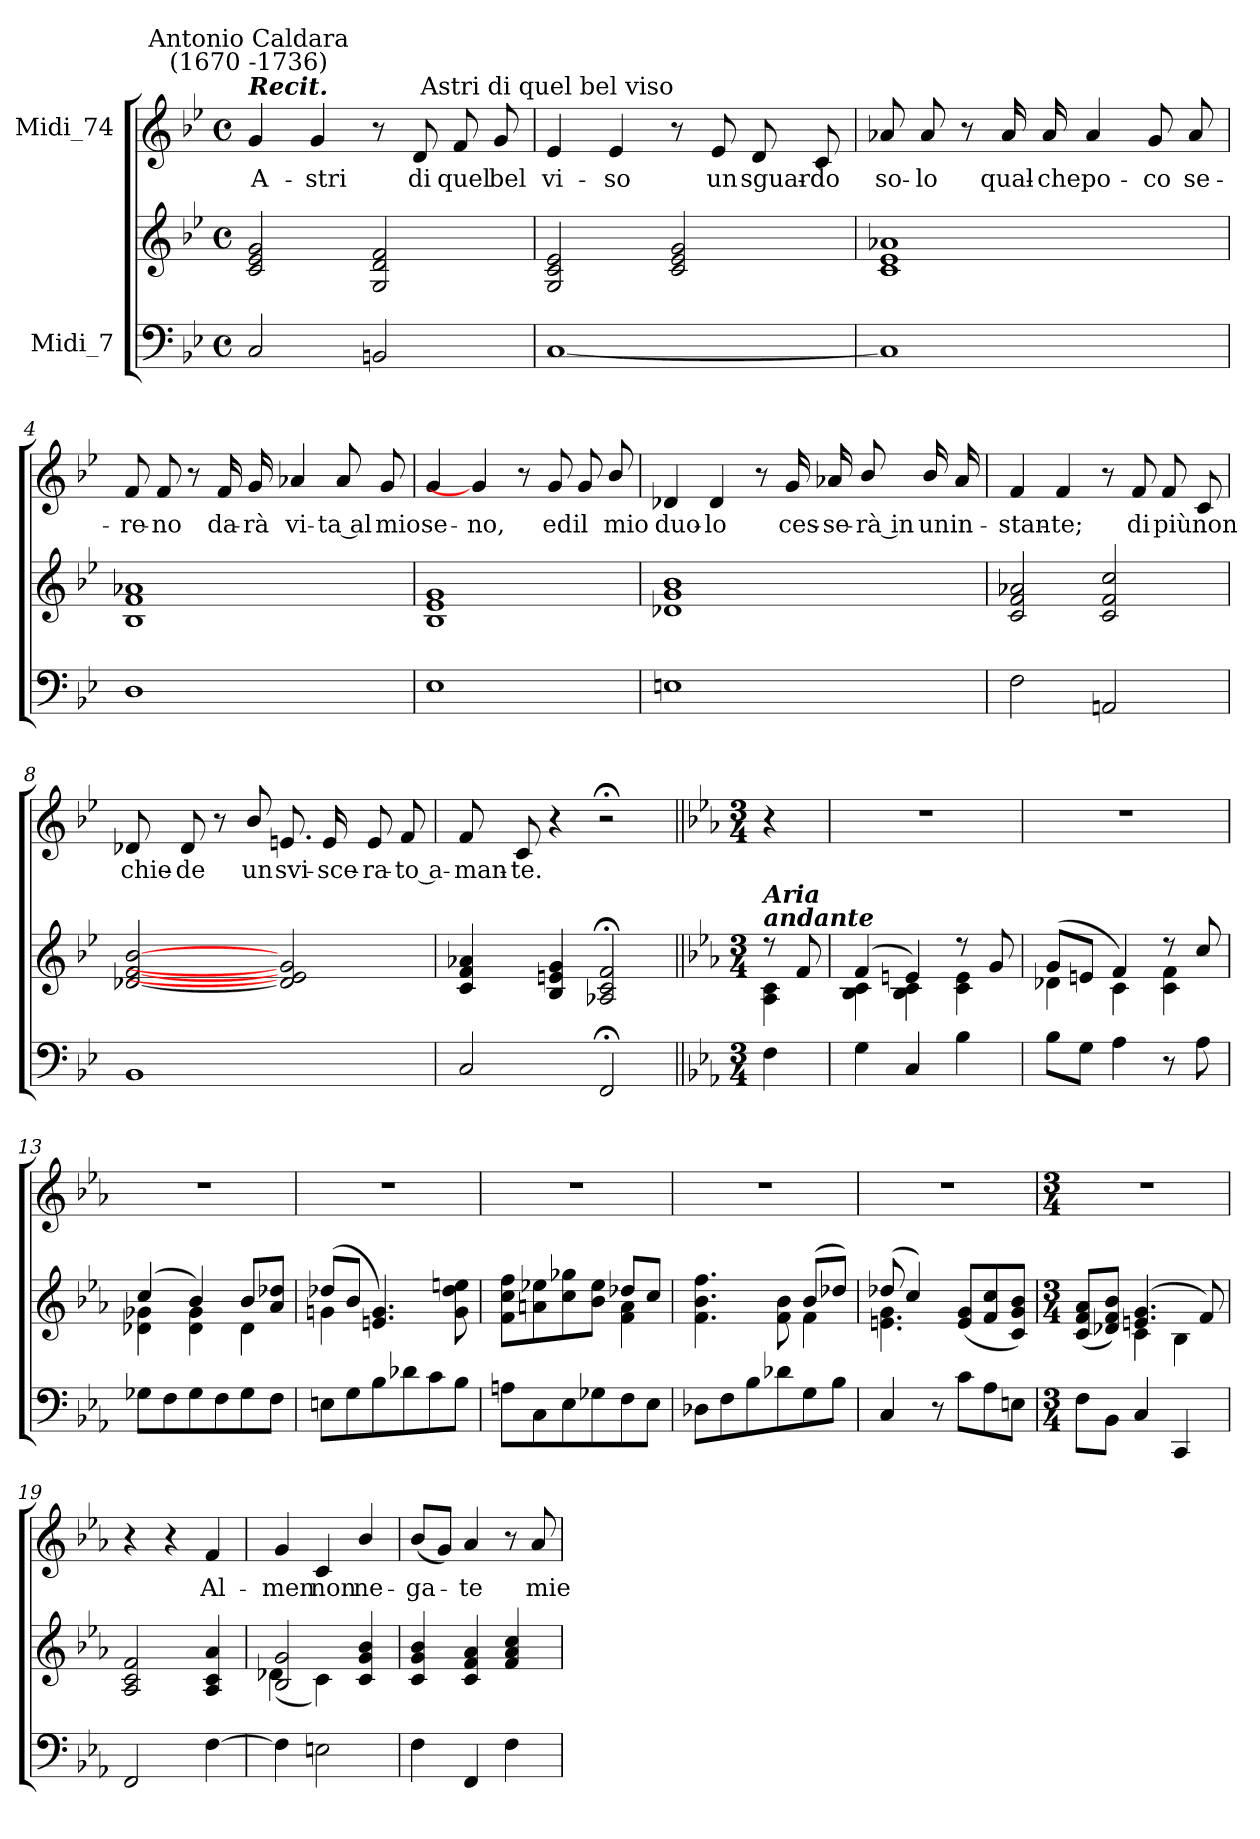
**kern	**kern	**kern	**text
*part2	*part2	*part1	*part1
*staff3	*staff2	*staff1	*staff1
*I"Midi_7	*	*I"Midi_74	*
*clefF4	*clefG2	*clefG2	*
*k[b-e-]	*k[b-e-]	*k[b-e-]	*
*B-:	*B-:	*B-:	*
*M4/4	*M4/4	*M4/4	*
*met(c)	*met(c)	*met(c)	*
=1	=1	=1	=1
!	!	!LO:TX:a:Bi:t=Recit.	!
!	!	!LO:TX:a:cj:t=Antonio Caldara\n(1670 -1736)	!
!	!	!	!LO:LY:b
2C	2c 2e- 2g	4g	A-
!	!	!	!LO:LY:b
.	.	4g	-stri
2BBn	2G 2d 2f	8r	.
!	!	!	!LO:LY:b
.	.	8d	di
!	!	!	!LO:LY:b
.	.	8f	quel
!	!	!	!LO:LY:b
.	.	8g	bel
=2	=2	=2	=2
!	!	!LO:TX:a:cj:t=Astri di quel bel viso	!
!	!	!	!LO:LY:b
[1C	2G 2c 2e-	4e-	vi-
!	!	!	!LO:LY:b
.	.	4e-	-so
.	2c 2e- 2g	8r	.
!	!	!	!LO:LY:b
.	.	8e-	un
!	!	!	!LO:LY:b
.	.	8d	sguar-
!	!	!	!LO:LY:b
.	.	8c	-do
=3	=3	=3	=3
!	!	!	!LO:LY:b
1C]	1c 1e- 1a-X	8a-X	so-
!	!	!	!LO:LY:b
.	.	8a-	-lo
.	.	8r	.
!	!	!	!LO:LY:b
.	.	16a-	qual-
!	!	!	!LO:LY:b
.	.	16a-	-che
!	!	!	!LO:LY:b
.	.	4a-	po-
!	!	!	!LO:LY:b
.	.	8g	-co
!	!	!	!LO:LY:b
.	.	8a-	se-
=4	=4	=4	=4
!	!	!	!LO:LY:b
1D	1B- 1f 1a-X	8f	-re-
!	!	!	!LO:LY:b
.	.	8f	-no
.	.	8r	.
!	!	!	!LO:LY:b
.	.	16f	da-
!	!	!	!LO:LY:b
.	.	16g	-rà
!	!	!	!LO:LY:b
.	.	4a-X	vi-
!	!	!	!LO:LY:b
.	.	8a-	-ta al
!	!	!	!LO:LY:b
.	.	8g	mio
!!LO:LB:g=z
=5	=5	=5	=5
!	!	!	!LO:LY:b
1E-	1B- 1e- 1g	4g	se-
!	!	!	!LO:LY:b
.	.	4g]	-no,
.	.	8r	.
!	!	!	!LO:LY:b
.	.	8g	ed
!	!	!	!LO:LY:b
.	.	8g	il
!	!	!	!LO:LY:b
.	.	8b-/	mio
=6	=6	=6	=6
!	!	!	!LO:LY:b
1En	1d-X 1g 1b-	4d-X	duo-
!	!	!	!LO:LY:b
.	.	4d-	-lo
.	.	8r	.
!	!	!	!LO:LY:b
.	.	16g	ces-
!	!	!	!LO:LY:b
.	.	16a-X	-se-
!	!	!	!LO:LY:b
.	.	8b-/	-rà in
!	!	!	!LO:LY:b
.	.	16b-/	un
!	!	!	!LO:LY:b
.	.	16a-	in-
=7	=7	=7	=7
!	!	!	!LO:LY:b
2F	2c 2f 2a-X	4f	-stan-
!	!	!	!LO:LY:b
.	.	4f	-te;
2AAn	2c 2f 2cc	8r	.
!	!	!	!LO:LY:b
.	.	8f	di
!	!	!	!LO:LY:b
.	.	8f	più
!	!	!	!LO:LY:b
.	.	8c	non
=8	=8	=8	=8
!	!	!	!LO:LY:b
1BB-	[2d-X [2f [2b-	8d-X	chie-
!	!	!	!LO:LY:b
.	.	8d-	-de
.	.	8r	.
!	!	!	!LO:LY:b
.	.	8b-/	un
!	!	!	!LO:LY:b
.	2d-] 2e] 2g]	8.en	svi-
!	!	!	!LO:LY:b
.	.	16e	-sce-
!	!	!	!LO:LY:b
.	.	8e	-ra-
!	!	!	!LO:LY:b
.	.	8f	-to a-
=9	=9	=9	=9
!	!	!	!LO:LY:b
2C	4c 4f 4a-X	8f	-man-
!	!	!	!LO:LY:b
.	.	8c	-te.
.	4B- 4en 4g	4r	.
2FF;<	2A-X;< 2c;< 2f;<	2r;<	.
!!LO:LB:g=z
=10||	=10||	=10||	=10||
*k[b-e-a-]	*k[b-e-a-]	*k[b-e-a-]	*
*E-:	*E-:	*E-:	*
*M3/4	*M3/4	*M3/4	*
*	*^	*	*
!	!LO:TX:a:Bi:t=Aria\nandante	!	!	!
4F	8r	4A-\ 4c\	4r	.
.	8f/	.	.	.
=11	=11	=11	=11	=11
!	!	!	!LO:N:vis=1	!
4G	(>4f/	4B-\ 4c\	2.r	.
4C	4en/)	4B-\ 4c\	.	.
4B-	8r	4c\ 4e\	.	.
.	8g/	.	.	.
=12	=12	=12	=12	=12
!	!	!	!LO:N:vis=1	!
8B-L	(>8g/L	4d-X\	2.r	.
8GJ	8en/J	.	.	.
4A-	4f/)	4c\	.	.
8r	8r	4c\ 4f\	.	.
8A-	8cc/	.	.	.
=13	=13	=13	=13	=13
!	!	!	!LO:N:vis=1	!
8G-XL	(>4cc/	4d-X\ 4g-X\	2.r	.
8F	.	.	.	.
8G-	4b-/)	4d-\ 4g-\	.	.
8F	.	.	.	.
8G-	8b-/L	4d-\	.	.
8FJ	8a-/ 8dd-X/J	.	.	.
=14	=14	=14	=14	=14
!	!	!	!LO:N:vis=1	!
8EnL	(>8dd-X/L	4gn\	2.r	.
8G	8b-/J	.	.	.
8B-	4.en/ 4.g/)	2ryy	.	.
8d-X	.	.	.	.
8c	.	.	.	.
8B-J	8g\ 8dd-\ 8een\	.	.	.
=15	=15	=15	=15	=15
!	!	!	!LO:N:vis=1	!
8AnL	2ryy	8f\ 8cc\ 8ff\L	2.r	.
8C	.	8an\ 8ee-X\	.	.
8E-	.	8cc\ 8gg-X\	.	.
8G-X	.	8b-\ 8ee-\J	.	.
8F	8dd-X/L	4f\ 4a\	.	.
8E-J	8cc/J	.	.	.
=16	=16	=16	=16	=16
!	!	!	!LO:N:vis=1	!
8D-XL	2ryy	4.f\ 4.b-\ 4.ff\	2.r	.
8F	.	.	.	.
8B-	.	.	.	.
8d-X	.	8f\ 8b-\	.	.
8G	(>8b-/L	4f\	.	.
8B-J	8dd-X/J)	.	.	.
=17	=17	=17	=17	=17
!	!	!	!LO:N:vis=1	!
4C	(>8dd-X/	4.en\ 4.g\	2.r	.
.	4cc/)	.	.	.
8r	.	.	.	.
8cL	(>8e/ 8g/L	4.ryy	.	.
8A-	8f/ 8cc/	.	.	.
8EnJ	8c/ 8g/ 8b-/J)	.	.	.
!!LO:LB:g=z
=18	=18	=18	=18	=18
*M3/4	*M3/4	*	*M3/4	*
!	!	!	!LO:N:vis=1	!
8FL	(>8c/ 8f/ 8a-/L	4ryy	2.r	.
8BB-J	8d-X/ 8f/ 8b-/J)	.	.	.
4C	(>4.en/ 4.g/	4c\	.	.
4CC	.	4B-\	.	.
.	8f/)	.	.	.
=19	=19	=19	=19	=19
!	!	!LO:N:vis=1	!	!
2FF	2A-/ 2c/ 2f/	2.ryy	4r	.
.	.	.	4r	.
!	!	!	!	!LO:LY:b
[4F	4A-/ 4c/ 4a-/	.	4f	Al-
=20	=20	=20	=20	=20
!	!	!	!	!LO:LY:b
4F]	2B-/ 2g/	(<4d-X\	4g	-men
!	!	!	!	!LO:LY:b
2En	.	4c\)	4c	non
!	!	!	!	!LO:LY:b
.	4c/ 4g/ 4b-/	4ryy	4b-/	ne-
=21	=21	=21	=21	=21
!	!	!LO:N:vis=1	!	!LO:LY:b
4F	4c/ 4g/ 4b-/	2.ryy	(<8b-L	-ga-
.	.	.	8gJ)	.
!	!	!	!	!LO:LY:b
4FF	4c/ 4f/ 4a-/	.	4a-	te
4F	4f/ 4a-/ 4cc/	.	8r	.
!	!	!	!	!LO:LY:b
.	.	.	8a-	mie
*	*v	*v	*	*
=	=	=	=
*-	*-	*-	*-
